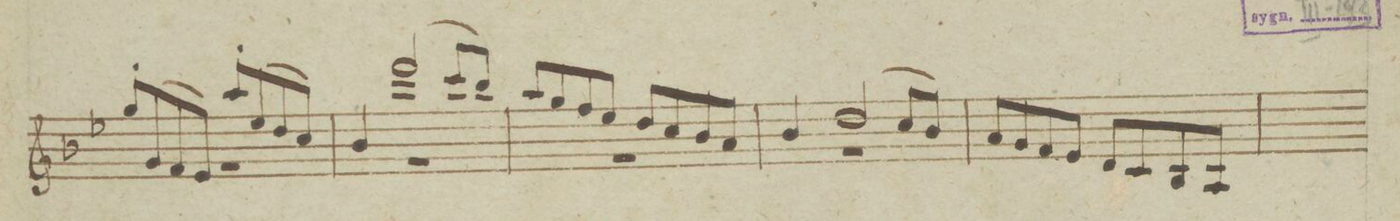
**kern	**dynam
*I"Violino Primo	*
*clefG2	*
*k[b-e-]	*
*met(c|)	*
*M2/2	*
*^	*
8gg'/L	1rg	.
(8g/	.	.
8f/	.	.
8e-/J)	.	.
8aa'/L	.	.
(8ee-/	.	.
8dd/	.	.
8cc/J)	.	.
=84	=84	=84
4b-/	1rg	.
(2ddd/	.	.
8ccc/L	.	.
8bb-/J)	.	.
=85	=85	=85
8aa/L	1rg	.
8gg/	.	.
8ff/	.	.
8ee-/J	.	.
8dd/L	.	.
8cc/	.	.
8b-/	.	.
8a/J	.	.
=86	=86	=86
4b-/	1rg	.
(2dd/	.	.
8cc/L	.	.
8b-/J)	.	.
*v	*v	*
=87	=87
8a/L	.
8g/	.
8f/	.
8e-/J	.
8d/L	.
8c/	.
8B-/	.
8A/J	.
=88	=88
*-	*-
